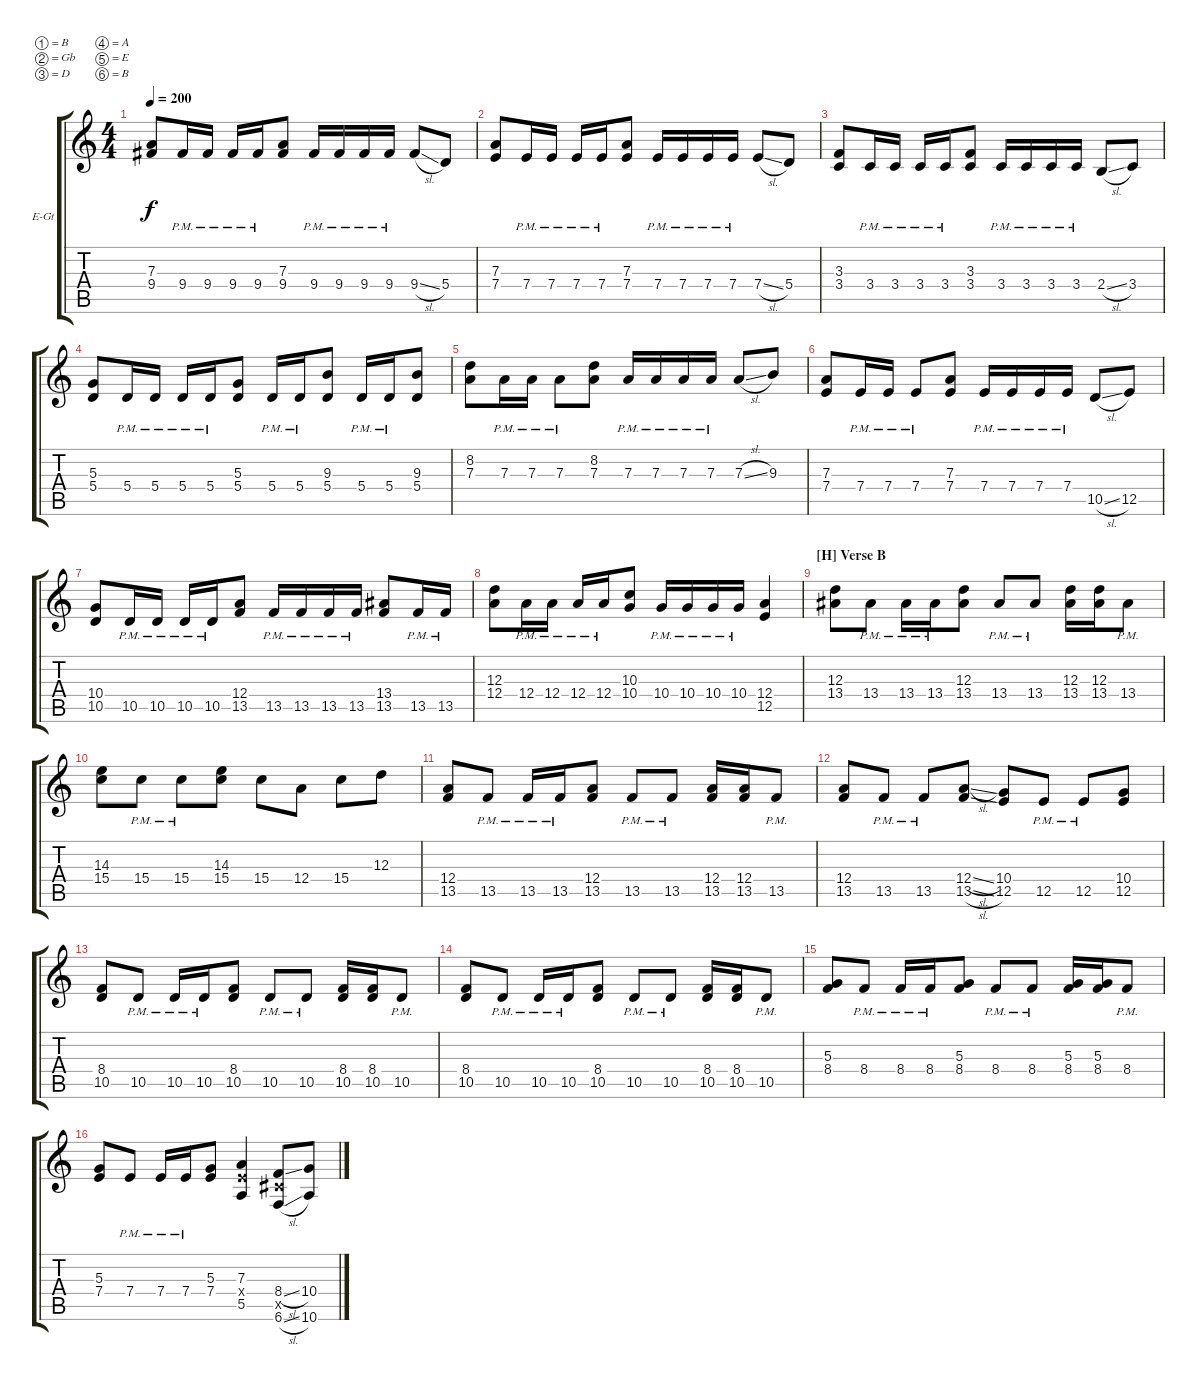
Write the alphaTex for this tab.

\defaultSystemsLayout 4
\bracketExtendMode groupsimilarinstruments
\firstSystemTrackNameOrientation horizontal
\otherSystemsTrackNameOrientation horizontal
\track ("Guitar 3  / Extras Track" "E-Gt") {instrument overdrivenguitar}
\staff {score tabs}
\tuning (B3 Gb3 D3 A2 E2 B1)
\ts (4 4)
\tempo 200
\clef g2
\scale
0.333333
\ks c
(9.4 7.3).8{dy f} 9.4{pm}.16 9.4{pm}.16 9.4{pm}.16 9.4{pm}.16 (9.4 7.3).8 9.4{pm}.16 9.4{pm}.16 9.4{pm}.16 9.4{pm}.16 9.4{sl}.8 5.4.8 |
\scale
0.333333 (7.4 7.3).8 7.4{pm}.16 7.4{pm}.16 7.4{pm}.16 7.4{pm}.16 (7.4 7.3).8 7.4{pm}.16 7.4{pm}.16 7.4{pm}.16 7.4{pm}.16 7.4{sl}.8 5.4.8 |
\scale
0.333333 (3.4 3.3).8 3.4{pm}.16 3.4{pm}.16 3.4{pm}.16 3.4{pm}.16 (3.4 3.3).8 3.4{pm}.16 3.4{pm}.16 3.4{pm}.16 3.4{pm}.16 2.4{sl}.8 3.4.8 |
\scale
0.333333 (5.4 5.3).8 5.4{pm}.16 5.4{pm}.16 5.4{pm}.16 5.4{pm}.16 (5.4 5.3).8 5.4{pm}.16 5.4{pm}.16 (5.4 9.3).8 5.4{pm}.16 5.4{pm}.16 (5.4 9.3).8 |
\scale
0.333333 (7.3 8.2).8 7.3{pm}.16 7.3{pm}.16 7.3{pm}.8 (7.3 8.2).8 7.3{pm}.16 7.3{pm}.16 7.3{pm}.16 7.3{pm}.16 7.3{sl}.8 9.3.8 |
\scale
0.333333 (7.4 7.3).8 7.4{pm}.16 7.4{pm}.16 7.4{pm}.8 (7.4 7.3).8 7.4{pm}.16 7.4{pm}.16 7.4{pm}.16 7.4{pm}.16 10.5{sl}.8 12.5.8 |
\scale
0.333333 (10.4 10.5).8 10.5{pm}.16 10.5{pm}.16 10.5{pm}.16 10.5{pm}.16 (12.4 13.5).8 13.5{pm}.16 13.5{pm}.16 13.5{pm}.16 13.5{pm}.16 (13.4 13.5).8 13.5{pm}.16 13.5{pm}.16 |
\scale
0.333333 (12.4 12.3).8 12.4{pm}.16 12.4{pm}.16 12.4{pm}.16 12.4{pm}.16 (10.4 10.3).8 10.4{pm}.16 10.4{pm}.16 10.4{pm}.16 10.4{pm}.16 (12.5 12.4).4 |
\section ("H" "Verse B")
\scale
0.333333 (13.4 12.3).8 13.4{pm}.8 13.4{pm}.16 13.4{pm}.16 (13.4 12.3).8 13.4{pm}.8 13.4{pm}.8 (13.4 12.3).16 (13.4 12.3).16 13.4{pm}.8 |
\scale
0.333333 (14.3 15.4).8 15.4{pm}.8 15.4{pm}.8 (15.4 14.3).8 15.4.8 12.4.8 15.4.8 12.3.8 |
\scale
0.333333 (13.5 12.4).8 13.5{pm}.8 13.5{pm}.16 13.5{pm}.16 (13.5 12.4).8 13.5{pm}.8 13.5{pm}.8 (13.5 12.4).16 (13.5 12.4).16 13.5{pm}.8 |
\scale
0.333333 (13.5 12.4).8 13.5{pm}.8 13.5{pm}.8 (13.5{sl} 12.4{sl}).8 (12.5 10.4).8 12.5{pm}.8 12.5{pm}.8 (12.5 10.4).8 |
\scale
0.333333 (8.4 10.5).8 10.5{pm}.8 10.5{pm}.16 10.5{pm}.16 (8.4 10.5).8 10.5{pm}.8 10.5{pm}.8 (8.4 10.5).16 (8.4 10.5).16 10.5{pm}.8 |
\scale
0.333333 (8.4 10.5).8 10.5{pm}.8 10.5{pm}.16 10.5{pm}.16 (8.4 10.5).8 10.5{pm}.8 10.5{pm}.8 (8.4 10.5).16 (8.4 10.5).16 10.5{pm}.8 |
\scale
0.333333 (8.4 5.3).8 8.4{pm}.8 8.4{pm}.16 8.4{pm}.16 (8.4 5.3).8 8.4{pm}.8 8.4{pm}.8 (8.4 5.3).16 (8.4 5.3).16 8.4{pm}.8 |
\scale
0.333333 (7.4 5.3).8 7.4{pm}.8 7.4{pm}.16 7.4{pm}.16 (7.4 5.3).8 (7.4{x} 7.3 5.5).4 (9.5{x} 8.4{sl} 6.6{sl}).8 (10.4 10.6).8
